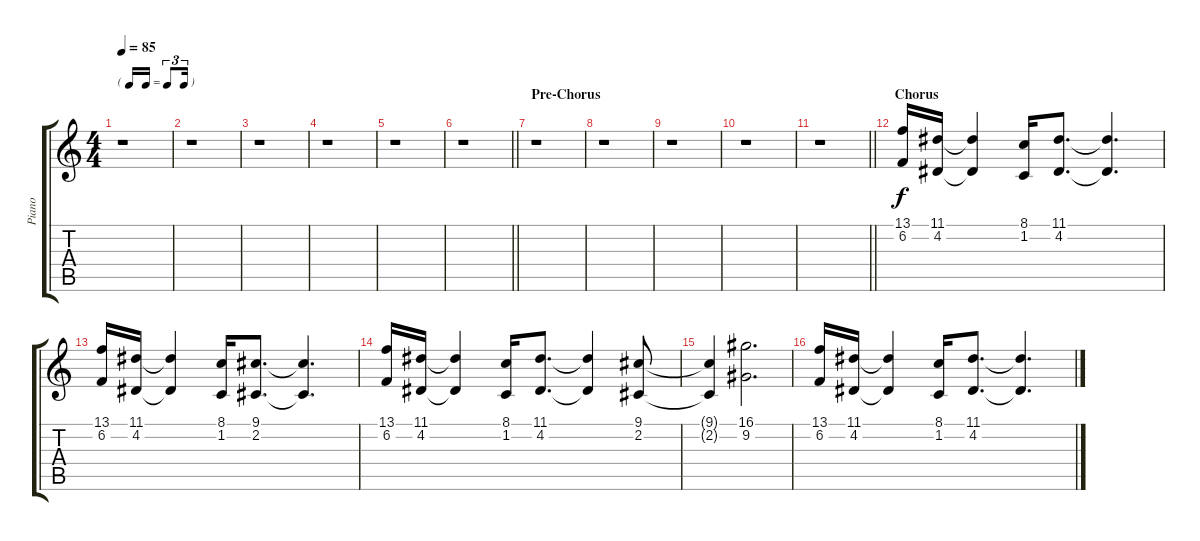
\track ("Piano" "Piano") {instrument acousticgrandpiano}
\staff {score tabs}
\tuning (E4 B3 G3 D3 A2 E2) {hide}
\ts (4 4)
\tf triplet16th
\tempo 85
\clef g2
\ks c
r.1{dy f} |
r.1 |
r.1 |
r.1 |
r.1 |
\barLineRight lightlight
r.1 |
\section ("" "Pre-Chorus")
r.1 |
r.1 |
r.1 |
r.1 |
\barLineRight lightlight
r.1 |
\section ("" "Chorus")
(13.1 6.2).16 (11.1 4.2).16 (11.1{t} 4.2{t}).4 (8.1 1.2).16 (11.1 4.2).8{d} (11.1{t} 4.2{t}).4{d} |
(13.1 6.2).16 (11.1 4.2).16 (11.1{t} 4.2{t}).4 (8.1 1.2).16 (9.1 2.2).8{d} (9.1{t} 2.2{t}).4{d} |
(13.1 6.2).16 (11.1 4.2).16 (11.1{t} 4.2{t}).4 (8.1 1.2).16 (11.1 4.2).8{d} (11.1{t} 4.2{t}).4 (9.1 2.2).8 |
(9.1{t} 2.2{t}).4 (16.1 9.2).2{d} |
(13.1 6.2).16 (11.1 4.2).16 (11.1{t} 4.2{t}).4 (8.1 1.2).16 (11.1 4.2).8{d} (11.1{t} 4.2{t}).4{d}
